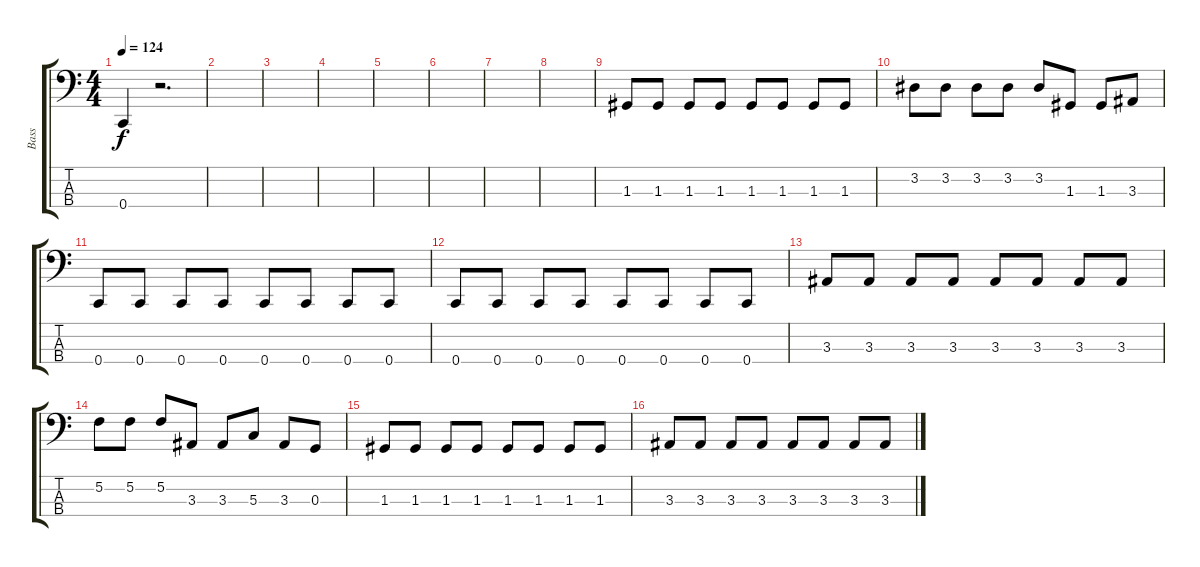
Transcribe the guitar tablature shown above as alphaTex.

\track ("Bass" "Bass") {instrument electricbasspick}
\staff {score tabs}
\tuning (F2 C2 G1 C1) {hide}
\ts (4 4)
\tempo 124
\clef f4
\ks c
0.4.4{dy f} r.2{d} |
|
|
|
|
|
|
|
1.3.8 1.3.8 1.3.8 1.3.8 1.3.8 1.3.8 1.3.8 1.3.8 |
3.2.8 3.2.8 3.2.8 3.2.8 3.2.8 1.3.8 1.3.8 3.3.8 |
0.4.8 0.4.8 0.4.8 0.4.8 0.4.8 0.4.8 0.4.8 0.4.8 |
0.4.8 0.4.8 0.4.8 0.4.8 0.4.8 0.4.8 0.4.8 0.4.8 |
3.3.8 3.3.8 3.3.8 3.3.8 3.3.8 3.3.8 3.3.8 3.3.8 |
5.2.8 5.2.8 5.2.8 3.3.8 3.3.8 5.3.8 3.3.8 0.3.8 |
1.3.8 1.3.8 1.3.8 1.3.8 1.3.8 1.3.8 1.3.8 1.3.8 |
3.3.8 3.3.8 3.3.8 3.3.8 3.3.8 3.3.8 3.3.8 3.3.8
